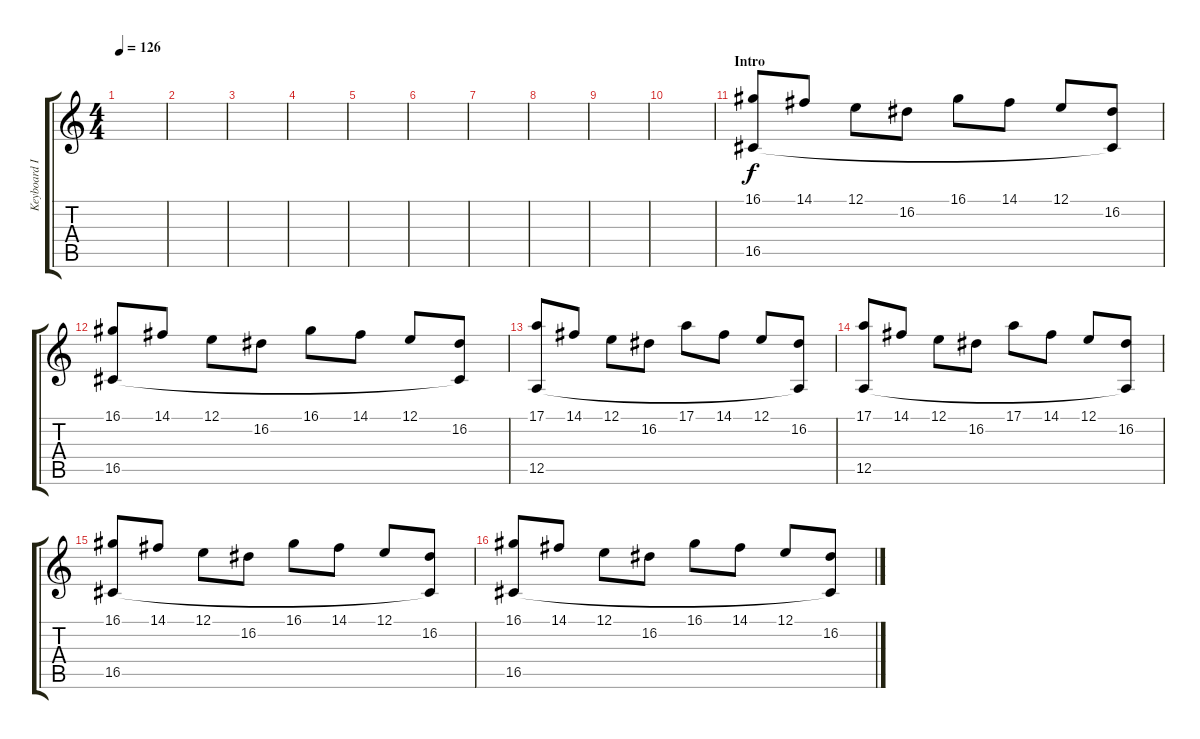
\track ("Keyboard II" "Keyboard I") {instrument acousticgrandpiano}
\staff {score tabs}
\tuning (E4 B3 G3 D3 A2 E2) {hide}
\ts (4 4)
\tempo 126
\clef g2
\ks c
|
|
|
|
|
|
|
|
|
|
\section ("" "Intro")
(16.1 16.5).8 14.1.8 12.1.8 16.2.8 16.1.8 14.1.8 12.1.8 (16.2 16.5{t}).8 |
(16.1 16.5).8 14.1.8 12.1.8 16.2.8 16.1.8 14.1.8 12.1.8 (16.2 16.5{t}).8 |
(17.1 12.5).8 14.1.8 12.1.8 16.2.8 17.1.8 14.1.8 12.1.8 (16.2 12.5{t}).8 |
(17.1 12.5).8 14.1.8 12.1.8 16.2.8 17.1.8 14.1.8 12.1.8 (16.2 12.5{t}).8 |
(16.1 16.5).8 14.1.8 12.1.8 16.2.8 16.1.8 14.1.8 12.1.8 (16.2 16.5{t}).8 |
(16.1 16.5).8 14.1.8 12.1.8 16.2.8 16.1.8 14.1.8 12.1.8 (16.2 16.5{t}).8
